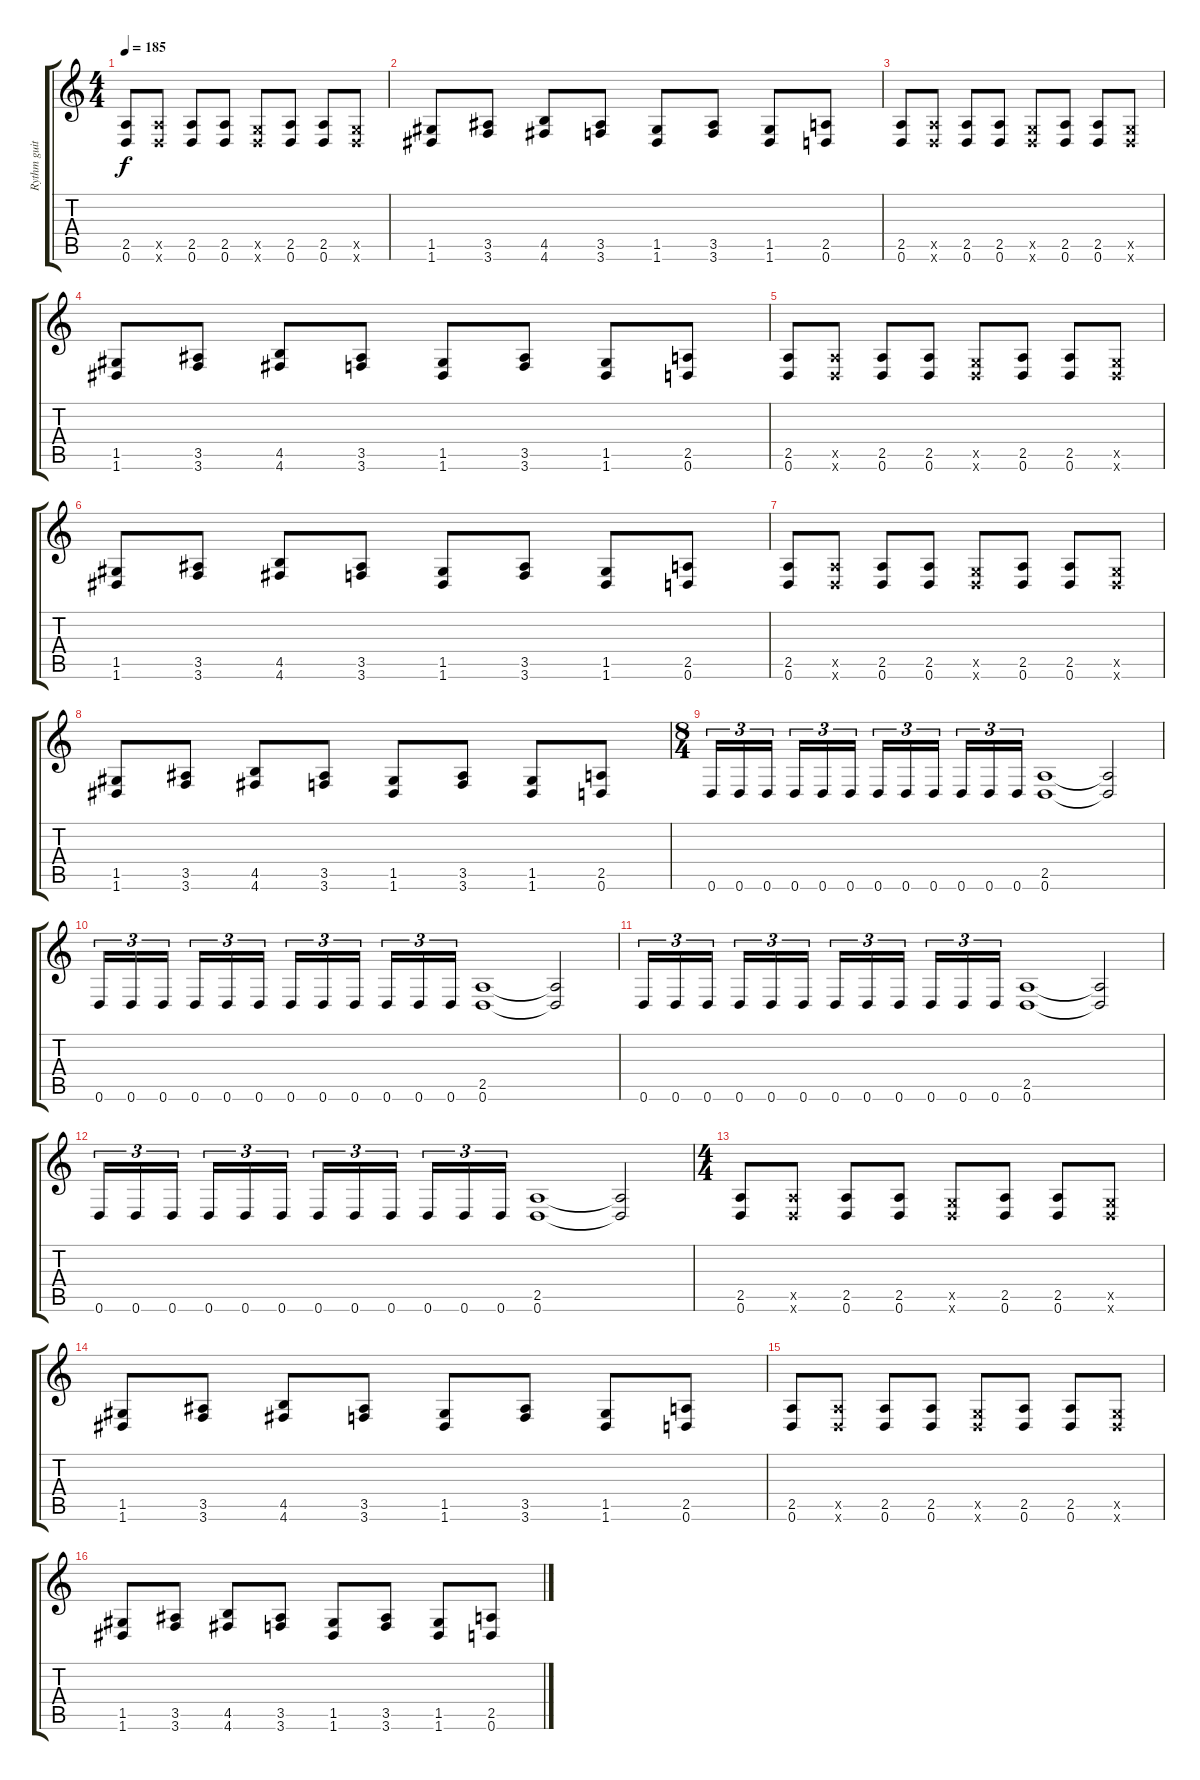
\track ("Rythm guitar" "Rythm guit") {instrument distortionguitar}
\staff {score tabs}
\tuning (D4 A3 F3 C3 G2 D2) {hide}
\ts (4 4)
\tempo 185
\clef g2
\ks c
(2.5 0.6).8{dy f} (2.5{x} 0.6{x}).8 (2.5 0.6).8 (2.5 0.6).8 (0.5{x} 0.6{x}).8 (2.5 0.6).8 (2.5 0.6).8 (0.5{x} 0.6{x}).8 |
(1.5 1.6).8 (3.5 3.6).8 (4.5 4.6).8 (3.5 3.6).8 (1.5 1.6).8 (3.5 3.6).8 (1.5 1.6).8 (2.5 0.6).8 |
(2.5 0.6).8 (2.5{x} 0.6{x}).8 (2.5 0.6).8 (2.5 0.6).8 (0.5{x} 0.6{x}).8 (2.5 0.6).8 (2.5 0.6).8 (0.5{x} 0.6{x}).8 |
(1.5 1.6).8 (3.5 3.6).8 (4.5 4.6).8 (3.5 3.6).8 (1.5 1.6).8 (3.5 3.6).8 (1.5 1.6).8 (2.5 0.6).8 |
(2.5 0.6).8 (2.5{x} 0.6{x}).8 (2.5 0.6).8 (2.5 0.6).8 (0.5{x} 0.6{x}).8 (2.5 0.6).8 (2.5 0.6).8 (0.5{x} 0.6{x}).8 |
(1.5 1.6).8 (3.5 3.6).8 (4.5 4.6).8 (3.5 3.6).8 (1.5 1.6).8 (3.5 3.6).8 (1.5 1.6).8 (2.5 0.6).8 |
(2.5 0.6).8 (2.5{x} 0.6{x}).8 (2.5 0.6).8 (2.5 0.6).8 (0.5{x} 0.6{x}).8 (2.5 0.6).8 (2.5 0.6).8 (0.5{x} 0.6{x}).8 |
(1.5 1.6).8 (3.5 3.6).8 (4.5 4.6).8 (3.5 3.6).8 (1.5 1.6).8 (3.5 3.6).8 (1.5 1.6).8 (2.5 0.6).8 |
\ts (8 4)
0.6.16{tu (3 2)} 0.6.16{tu (3 2)} 0.6.16{tu (3 2)} 0.6.16{tu (3 2)} 0.6.16{tu (3 2)} 0.6.16{tu (3 2)} 0.6.16{tu (3 2)} 0.6.16{tu (3 2)} 0.6.16{tu (3 2)} 0.6.16{tu (3 2)} 0.6.16{tu (3 2)} 0.6.16{tu (3 2)} (2.5 0.6).1 (2.5{t} 0.6{t}).2 |
0.6.16{tu (3 2)} 0.6.16{tu (3 2)} 0.6.16{tu (3 2)} 0.6.16{tu (3 2)} 0.6.16{tu (3 2)} 0.6.16{tu (3 2)} 0.6.16{tu (3 2)} 0.6.16{tu (3 2)} 0.6.16{tu (3 2)} 0.6.16{tu (3 2)} 0.6.16{tu (3 2)} 0.6.16{tu (3 2)} (2.5 0.6).1 (2.5{t} 0.6{t}).2 |
0.6.16{tu (3 2)} 0.6.16{tu (3 2)} 0.6.16{tu (3 2)} 0.6.16{tu (3 2)} 0.6.16{tu (3 2)} 0.6.16{tu (3 2)} 0.6.16{tu (3 2)} 0.6.16{tu (3 2)} 0.6.16{tu (3 2)} 0.6.16{tu (3 2)} 0.6.16{tu (3 2)} 0.6.16{tu (3 2)} (2.5 0.6).1 (2.5{t} 0.6{t}).2 |
0.6.16{tu (3 2)} 0.6.16{tu (3 2)} 0.6.16{tu (3 2)} 0.6.16{tu (3 2)} 0.6.16{tu (3 2)} 0.6.16{tu (3 2)} 0.6.16{tu (3 2)} 0.6.16{tu (3 2)} 0.6.16{tu (3 2)} 0.6.16{tu (3 2)} 0.6.16{tu (3 2)} 0.6.16{tu (3 2)} (2.5 0.6).1 (2.5{t} 0.6{t}).2 |
\ts (4 4)
(2.5 0.6).8 (2.5{x} 0.6{x}).8 (2.5 0.6).8 (2.5 0.6).8 (0.5{x} 0.6{x}).8 (2.5 0.6).8 (2.5 0.6).8 (0.5{x} 0.6{x}).8 |
(1.5 1.6).8 (3.5 3.6).8 (4.5 4.6).8 (3.5 3.6).8 (1.5 1.6).8 (3.5 3.6).8 (1.5 1.6).8 (2.5 0.6).8 |
(2.5 0.6).8 (2.5{x} 0.6{x}).8 (2.5 0.6).8 (2.5 0.6).8 (0.5{x} 0.6{x}).8 (2.5 0.6).8 (2.5 0.6).8 (0.5{x} 0.6{x}).8 |
(1.5 1.6).8 (3.5 3.6).8 (4.5 4.6).8 (3.5 3.6).8 (1.5 1.6).8 (3.5 3.6).8 (1.5 1.6).8 (2.5 0.6).8
